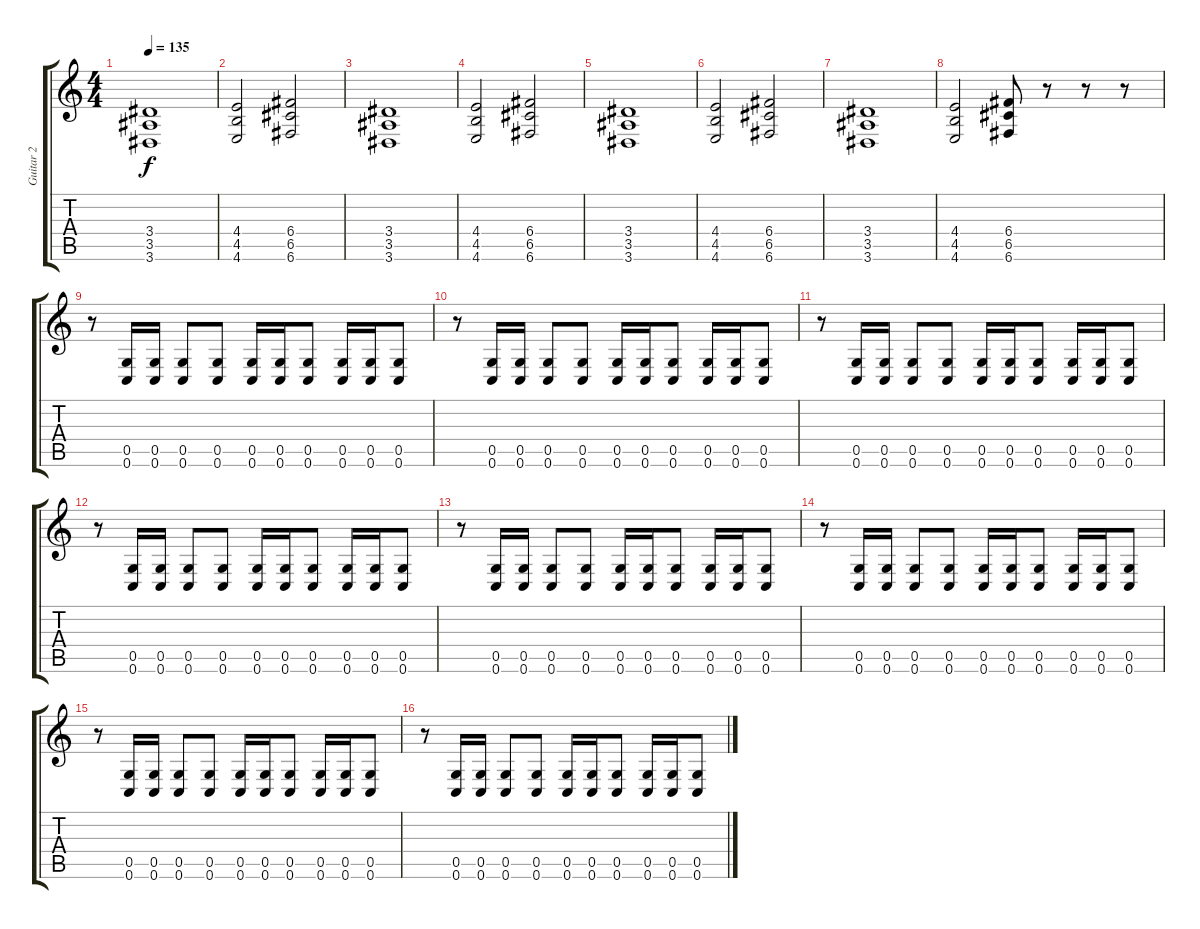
\track ("Guitar 2" "Guitar 2") {instrument distortionguitar}
\staff {score tabs}
\tuning (D4 A3 F3 C3 G2 C2) {hide}
\ts (4 4)
\tempo 135
\clef g2
\ks c
(3.4 3.5 3.6).1{dy f} |
(4.4 4.5 4.6).2 (6.4 6.5 6.6).2 |
(3.4 3.5 3.6).1 |
(4.4 4.5 4.6).2 (6.4 6.5 6.6).2 |
(3.4 3.5 3.6).1 |
(4.4 4.5 4.6).2 (6.4 6.5 6.6).2 |
(3.4 3.5 3.6).1 |
(4.4 4.5 4.6).2 (6.4 6.5 6.6).8 r.8 r.8 r.8 |
r.8 (0.5 0.6).16 (0.5 0.6).16 (0.5 0.6).8 (0.5 0.6).8 (0.5 0.6).16 (0.5 0.6).16 (0.5 0.6).8 (0.5 0.6).16 (0.5 0.6).16 (0.5 0.6).8 |
r.8 (0.5 0.6).16 (0.5 0.6).16 (0.5 0.6).8 (0.5 0.6).8 (0.5 0.6).16 (0.5 0.6).16 (0.5 0.6).8 (0.5 0.6).16 (0.5 0.6).16 (0.5 0.6).8 |
r.8 (0.5 0.6).16 (0.5 0.6).16 (0.5 0.6).8 (0.5 0.6).8 (0.5 0.6).16 (0.5 0.6).16 (0.5 0.6).8 (0.5 0.6).16 (0.5 0.6).16 (0.5 0.6).8 |
r.8 (0.5 0.6).16 (0.5 0.6).16 (0.5 0.6).8 (0.5 0.6).8 (0.5 0.6).16 (0.5 0.6).16 (0.5 0.6).8 (0.5 0.6).16 (0.5 0.6).16 (0.5 0.6).8 |
r.8 (0.5 0.6).16 (0.5 0.6).16 (0.5 0.6).8 (0.5 0.6).8 (0.5 0.6).16 (0.5 0.6).16 (0.5 0.6).8 (0.5 0.6).16 (0.5 0.6).16 (0.5 0.6).8 |
r.8 (0.5 0.6).16 (0.5 0.6).16 (0.5 0.6).8 (0.5 0.6).8 (0.5 0.6).16 (0.5 0.6).16 (0.5 0.6).8 (0.5 0.6).16 (0.5 0.6).16 (0.5 0.6).8 |
r.8 (0.5 0.6).16 (0.5 0.6).16 (0.5 0.6).8 (0.5 0.6).8 (0.5 0.6).16 (0.5 0.6).16 (0.5 0.6).8 (0.5 0.6).16 (0.5 0.6).16 (0.5 0.6).8 |
r.8 (0.5 0.6).16 (0.5 0.6).16 (0.5 0.6).8 (0.5 0.6).8 (0.5 0.6).16 (0.5 0.6).16 (0.5 0.6).8 (0.5 0.6).16 (0.5 0.6).16 (0.5 0.6).8
